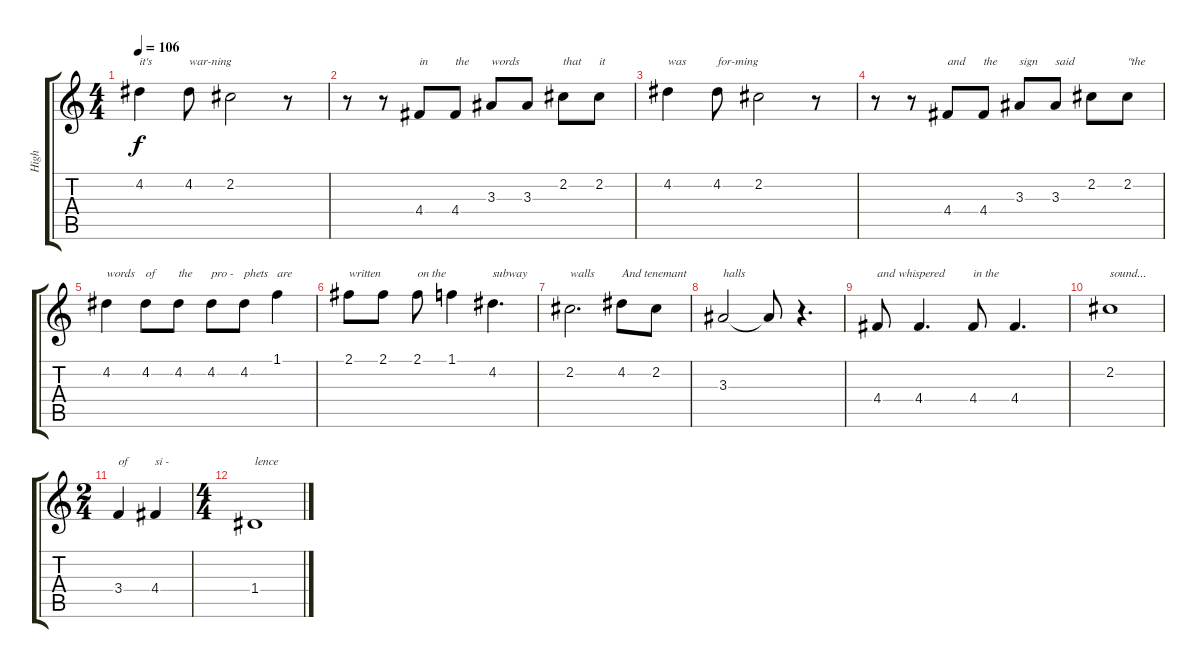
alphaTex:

\track ("High" "High") {instrument acousticguitarsteel}
\staff {score tabs}
\tuning (E4 B3 G3 D3 A2 E2) {hide}
\ts (4 4)
\tempo 106
\clef g2
\ks c
4.2.4{txt "it's" dy f} 4.2.8{txt "war-ning"} 2.2.2 r.8 |
r.8 r.8 4.4.8{txt "in"} 4.4.8{txt "the"} 3.3.8{txt "words"} 3.3.8 2.2.8{txt "that"} 2.2.8{txt "it"} |
4.2.4{txt "was"} 4.2.8{txt "for-ming"} 2.2.2 r.8 |
r.8 r.8 4.4.8{txt "and"} 4.4.8{txt "the"} 3.3.8{txt "sign"} 3.3.8{txt "said"} 2.2.8 2.2.8{txt "\"the"} |
4.2.4{txt "words"} 4.2.8{txt "of"} 4.2.8{txt "the"} 4.2.8{txt "pro -"} 4.2.8{txt "phets"} 1.1.4{txt "are"} |
2.1.8{txt "written"} 2.1.8 2.1.8{txt "on the"} 1.1.4 4.2.4{d txt "subway"} |
2.2.2{d txt "walls"} 4.2.8{txt "And tenemant"} 2.2.8 |
3.3.2{txt "halls"} 3.3{t}.8 r.4{d} |
4.4.8{txt "and whispered"} 4.4.4{d} 4.4.8{txt "in the"} 4.4.4{d} |
2.2.1{txt "sound..."} |
\ts (2 4)
3.4.4{txt "of"} 4.4.4{txt "si -"} |
\ts (4 4)
1.4.1{txt "lence" volume 5}
